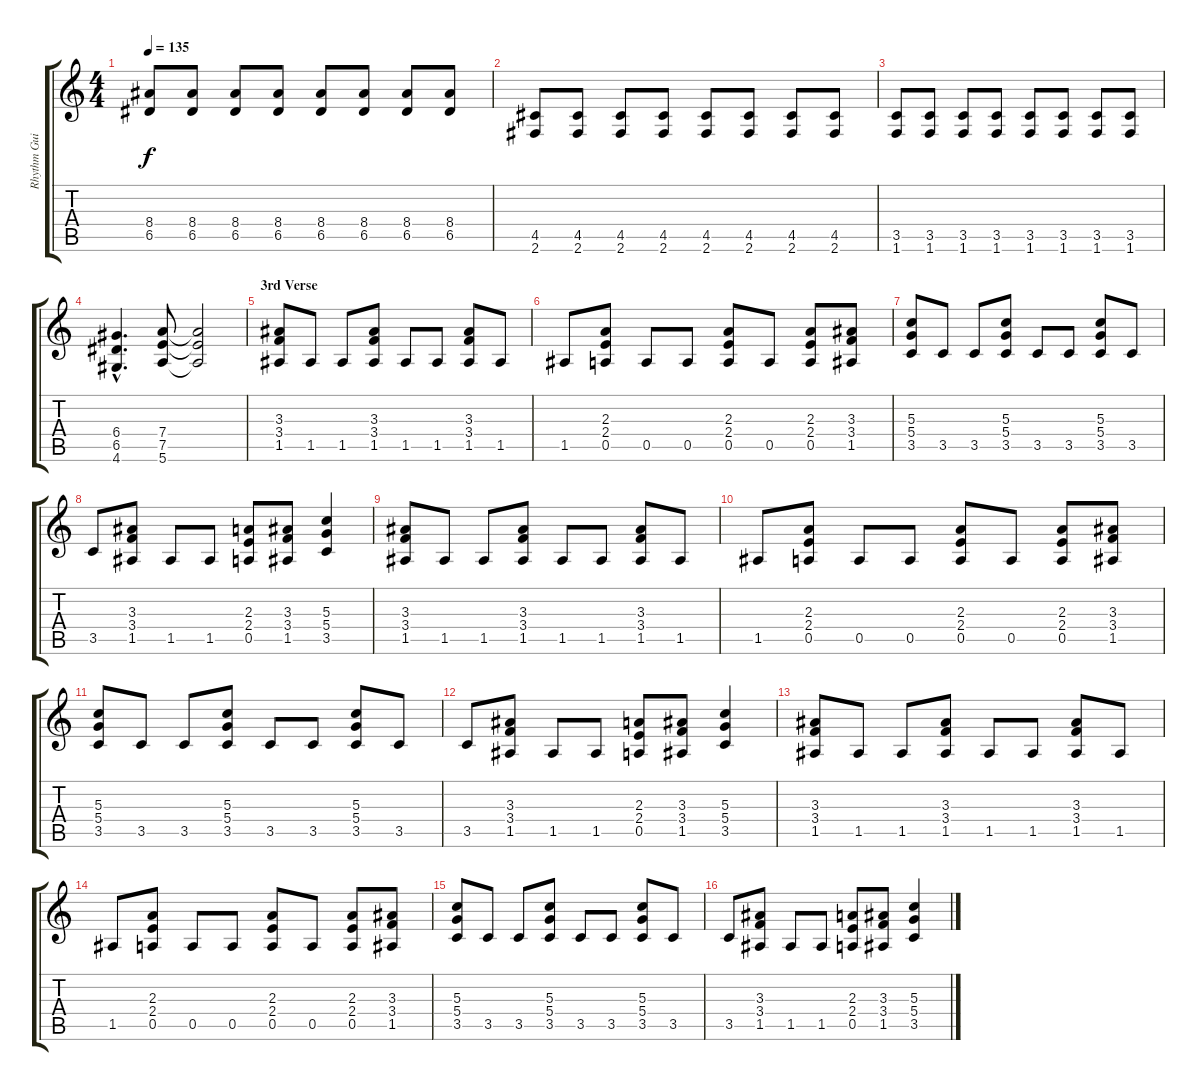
\track ("Rhythm Guitar" "Rhythm Gui") {instrument distortionguitar}
\staff {score tabs}
\tuning (E4 B3 G3 D3 A2 E2) {hide}
\ts (4 4)
\tempo 135
\clef g2
\ks c
(8.4 6.5).8{dy f} (8.4 6.5).8 (8.4 6.5).8 (8.4 6.5).8 (8.4 6.5).8 (8.4 6.5).8 (8.4 6.5).8 (8.4 6.5).8 |
(4.5 2.6).8 (4.5 2.6).8 (4.5 2.6).8 (4.5 2.6).8 (4.5 2.6).8 (4.5 2.6).8 (4.5 2.6).8 (4.5 2.6).8 |
(3.5 1.6).8 (3.5 1.6).8 (3.5 1.6).8 (3.5 1.6).8 (3.5 1.6).8 (3.5 1.6).8 (3.5 1.6).8 (3.5 1.6).8 |
(6.4{hac} 6.5{hac} 4.6{hac}).4{d} (7.4 7.5 5.6).8 (7.4{t} 7.5{t} 5.6{t}).2 |
\section ("" "3rd Verse")
(3.3 3.4 1.5).8 1.5.8 1.5.8 (3.3 3.4 1.5).8 1.5.8 1.5.8 (3.3 3.4 1.5).8 1.5.8 |
1.5.8 (2.3 2.4 0.5).8 0.5.8 0.5.8 (2.3 2.4 0.5).8 0.5.8 (2.3 2.4 0.5).8 (3.3 3.4 1.5).8 |
(5.3 5.4 3.5).8 3.5.8 3.5.8 (5.3 5.4 3.5).8 3.5.8 3.5.8 (5.3 5.4 3.5).8 3.5.8 |
3.5.8 (3.3 3.4 1.5).8 1.5.8 1.5.8 (2.3 2.4 0.5).8 (3.3 3.4 1.5).8 (5.3 5.4 3.5).4 |
(3.3 3.4 1.5).8 1.5.8 1.5.8 (3.3 3.4 1.5).8 1.5.8 1.5.8 (3.3 3.4 1.5).8 1.5.8 |
1.5.8 (2.3 2.4 0.5).8 0.5.8 0.5.8 (2.3 2.4 0.5).8 0.5.8 (2.3 2.4 0.5).8 (3.3 3.4 1.5).8 |
(5.3 5.4 3.5).8 3.5.8 3.5.8 (5.3 5.4 3.5).8 3.5.8 3.5.8 (5.3 5.4 3.5).8 3.5.8 |
3.5.8 (3.3 3.4 1.5).8 1.5.8 1.5.8 (2.3 2.4 0.5).8 (3.3 3.4 1.5).8 (5.3 5.4 3.5).4 |
(3.3 3.4 1.5).8 1.5.8 1.5.8 (3.3 3.4 1.5).8 1.5.8 1.5.8 (3.3 3.4 1.5).8 1.5.8 |
1.5.8 (2.3 2.4 0.5).8 0.5.8 0.5.8 (2.3 2.4 0.5).8 0.5.8 (2.3 2.4 0.5).8 (3.3 3.4 1.5).8 |
(5.3 5.4 3.5).8 3.5.8 3.5.8 (5.3 5.4 3.5).8 3.5.8 3.5.8 (5.3 5.4 3.5).8 3.5.8 |
3.5.8 (3.3 3.4 1.5).8 1.5.8 1.5.8 (2.3 2.4 0.5).8 (3.3 3.4 1.5).8 (5.3 5.4 3.5).4
